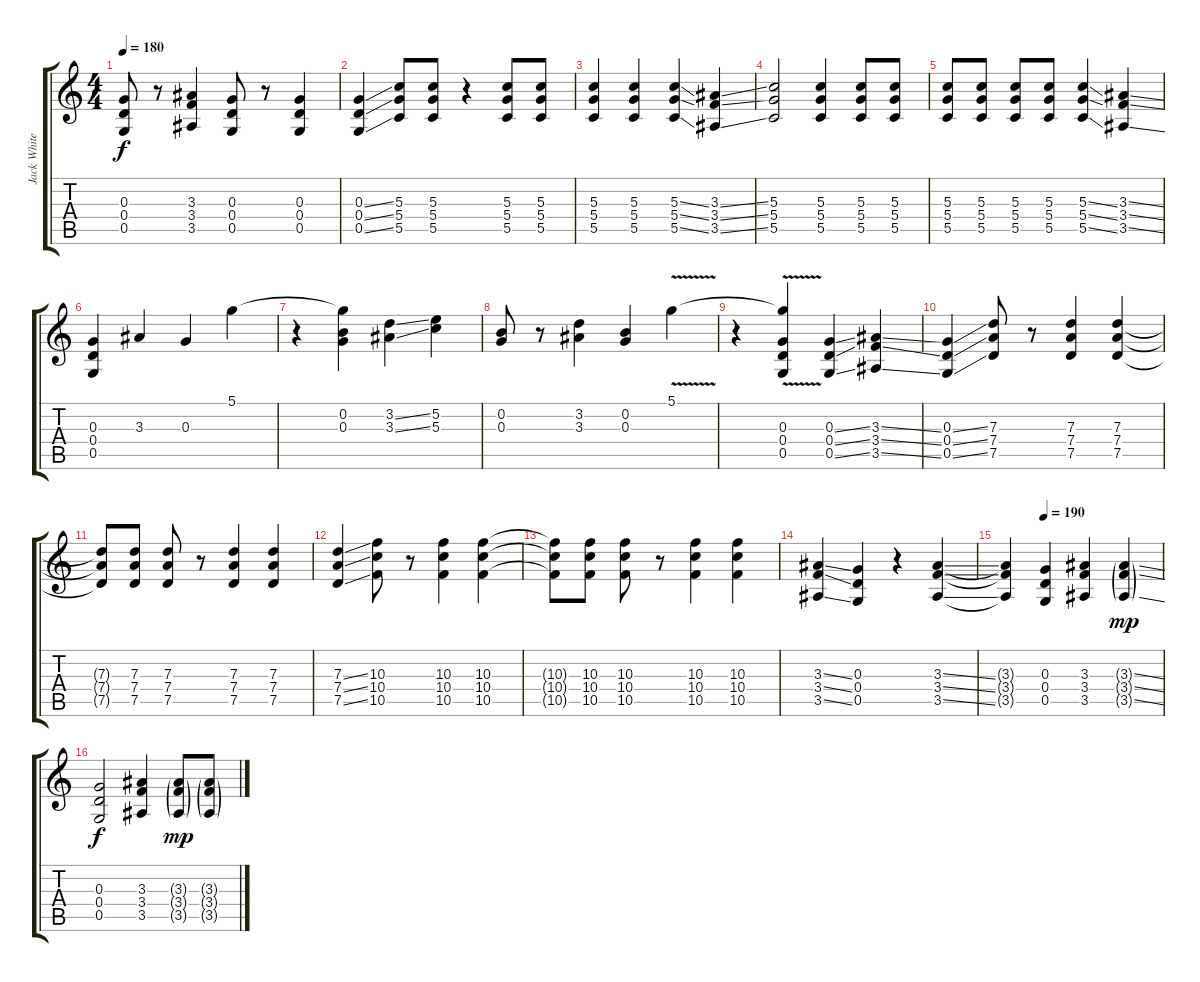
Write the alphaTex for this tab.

\track ("Jack White" "Jack White") {instrument electricguitarclean}
\staff {score tabs}
\tuning (D4 B3 G3 D3 G2 D2) {hide}
\ts (4 4)
\tempo 180
\clef g2
\ks c
(0.3 0.4 0.5).8{dy f} r.8 (3.3 3.4 3.5).4 (0.3 0.4 0.5).8 r.8 (0.3 0.4 0.5).4 |
(0.3{ss} 0.4{ss} 0.5{ss}).4 (5.3 5.4 5.5).8 (5.3 5.4 5.5).8 r.4 (5.3 5.4 5.5).8 (5.3 5.4 5.5).8 |
(5.3 5.4 5.5).4 (5.3 5.4 5.5).4 (5.3{ss} 5.4{ss} 5.5{ss}).4 (3.3{ss} 3.4{ss} 3.5{ss}).4 |
(5.3 5.4 5.5).2 (5.3 5.4 5.5).4 (5.3 5.4 5.5).8 (5.3 5.4 5.5).8 |
(5.3 5.4 5.5).8 (5.3 5.4 5.5).8 (5.3 5.4 5.5).8 (5.3 5.4 5.5).8 (5.3{ss} 5.4{ss} 5.5{ss}).4 (3.3{ss} 3.4{ss} 3.5{ss}).4 |
(0.3 0.4 0.5).4 3.3.4 0.3.4 5.1.4 |
r.4 (5.1{t} 0.2 0.3).4 (3.2{ss} 3.3{ss}).4 (5.2 5.3).4 |
(0.2 0.3).8 r.8 (3.2 3.3).4 (0.2 0.3).4 5.1{v}.4 |
r.4 (5.1{t} 0.3 0.4 0.5).4 (0.3{ss} 0.4{ss} 0.5{ss}).4 (3.3{ss} 3.4{ss} 3.5{ss}).4 |
(0.3{ss} 0.4{ss} 0.5{ss}).4 (7.3 7.4 7.5).8 r.8 (7.3 7.4 7.5).4 (7.3 7.4 7.5).4 |
(7.3{t} 7.4{t} 7.5{t}).8 (7.3 7.4 7.5).8 (7.3 7.4 7.5).8 r.8 (7.3 7.4 7.5).4 (7.3 7.4 7.5).4 |
(7.3{ss} 7.4{ss} 7.5{ss}).4 (10.3 10.4 10.5).8 r.8 (10.3 10.4 10.5).4 (10.3 10.4 10.5).4 |
(10.3{t} 10.4{t} 10.5{t}).8 (10.3 10.4 10.5).8 (10.3 10.4 10.5).8 r.8 (10.3 10.4 10.5).4 (10.3 10.4 10.5).4 |
(3.3{ss} 3.4{ss} 3.5{ss}).4 (0.3 0.4 0.5).4 r.4 (3.3{ss} 3.4{ss} 3.5{ss}).4 |
\tempo (190 0.25)
(3.3{t} 3.4{t} 3.5{t}).4 (0.3 0.4 0.5).4 (3.3 3.4 3.5).4 (3.3{ss g} 3.4{ss g} 3.5{ss g}).4{dy mp} |
(0.3 0.4 0.5).2{dy f} (3.3 3.4 3.5).4 (3.3{g} 3.4{g} 3.5{g}).8{dy mp} (3.3{ss g} 3.4{ss g} 3.5{ss g}).8
